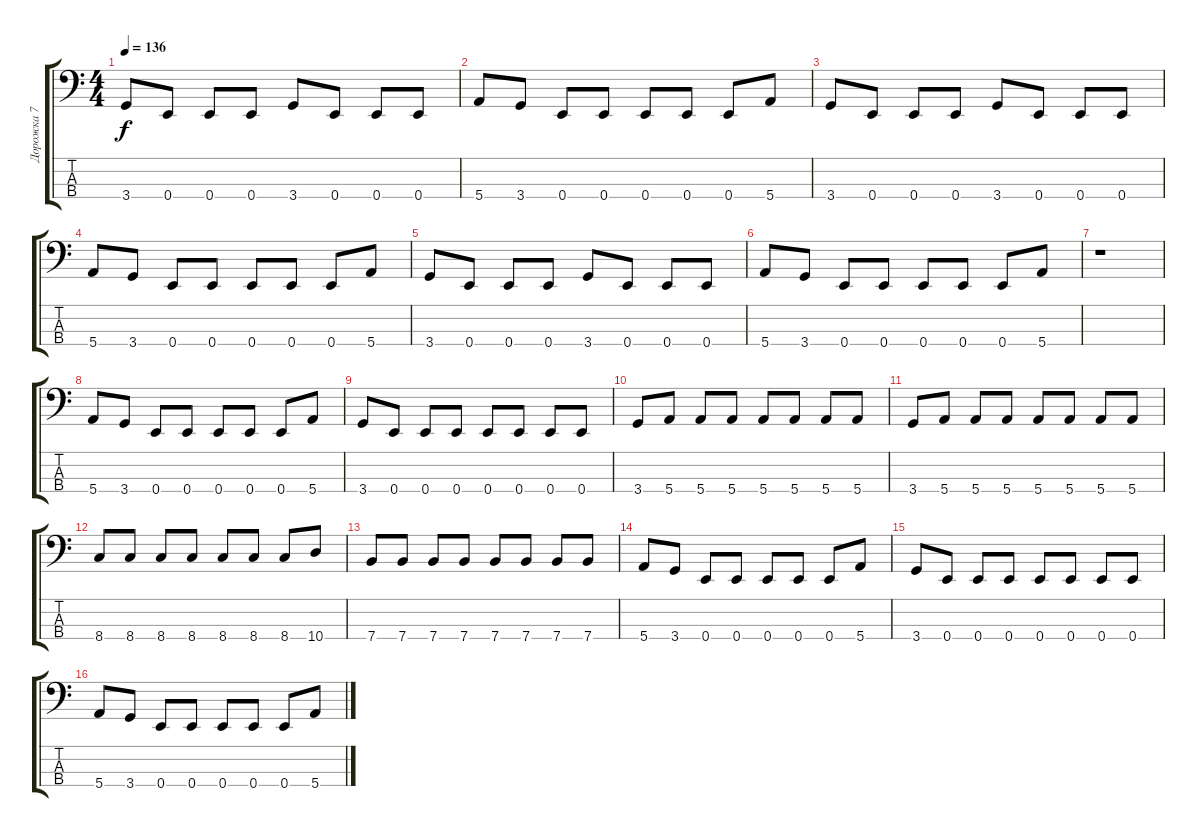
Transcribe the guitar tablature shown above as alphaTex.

\track ("Дорожка 7" "Дорожка 7") {instrument electricbassfinger}
\staff {score tabs}
\tuning (G2 E2 B1 E1) {hide}
\ts (4 4)
\tempo 136
\clef f4
\ks c
3.4.8{dy f} 0.4.8 0.4.8 0.4.8 3.4.8 0.4.8 0.4.8 0.4.8 |
5.4.8 3.4.8 0.4.8 0.4.8 0.4.8 0.4.8 0.4.8 5.4.8 |
3.4.8 0.4.8 0.4.8 0.4.8 3.4.8 0.4.8 0.4.8 0.4.8 |
5.4.8 3.4.8 0.4.8 0.4.8 0.4.8 0.4.8 0.4.8 5.4.8 |
3.4.8 0.4.8 0.4.8 0.4.8 3.4.8 0.4.8 0.4.8 0.4.8 |
5.4.8 3.4.8 0.4.8 0.4.8 0.4.8 0.4.8 0.4.8 5.4.8 |
r.1 |
5.4.8 3.4.8 0.4.8 0.4.8 0.4.8 0.4.8 0.4.8 5.4.8 |
3.4.8 0.4.8 0.4.8 0.4.8 0.4.8 0.4.8 0.4.8 0.4.8 |
3.4.8 5.4.8 5.4.8 5.4.8 5.4.8 5.4.8 5.4.8 5.4.8 |
3.4.8 5.4.8 5.4.8 5.4.8 5.4.8 5.4.8 5.4.8 5.4.8 |
8.4.8 8.4.8 8.4.8 8.4.8 8.4.8 8.4.8 8.4.8 10.4.8 |
7.4.8 7.4.8 7.4.8 7.4.8 7.4.8 7.4.8 7.4.8 7.4.8 |
5.4.8 3.4.8 0.4.8 0.4.8 0.4.8 0.4.8 0.4.8 5.4.8 |
3.4.8 0.4.8 0.4.8 0.4.8 0.4.8 0.4.8 0.4.8 0.4.8 |
5.4.8 3.4.8 0.4.8 0.4.8 0.4.8 0.4.8 0.4.8 5.4.8
